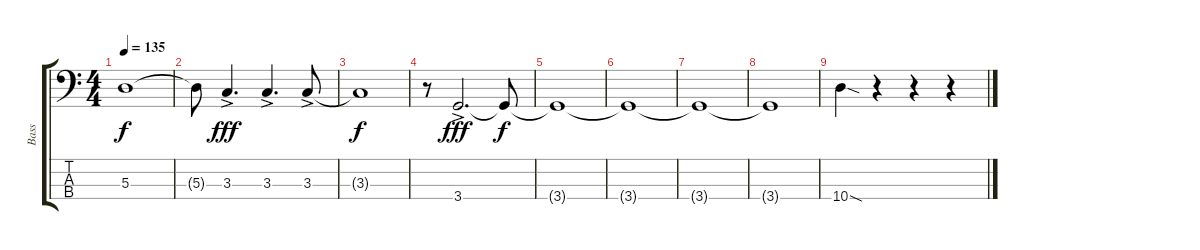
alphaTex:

\track ("Bass" "Bass") {instrument electricbassfinger}
\staff {score tabs}
\tuning (G2 D2 A1 E1) {hide}
\ts (4 4)
\tempo 135
\clef f4
\ks c
5.3{t}.1{dy f} |
5.3{t}.8 3.3{ac}.4{d dy fff} 3.3{ac}.4{d} 3.3{ac}.8 |
3.3{t}.1{dy f} |
r.8 3.4{ac}.2{d dy fff} 3.4{t}.8{dy f} |
3.4{t}.1 |
3.4{t}.1 |
3.4{t}.1 |
3.4{t}.1 |
10.4{sod}.4 r.4 r.4 r.4
